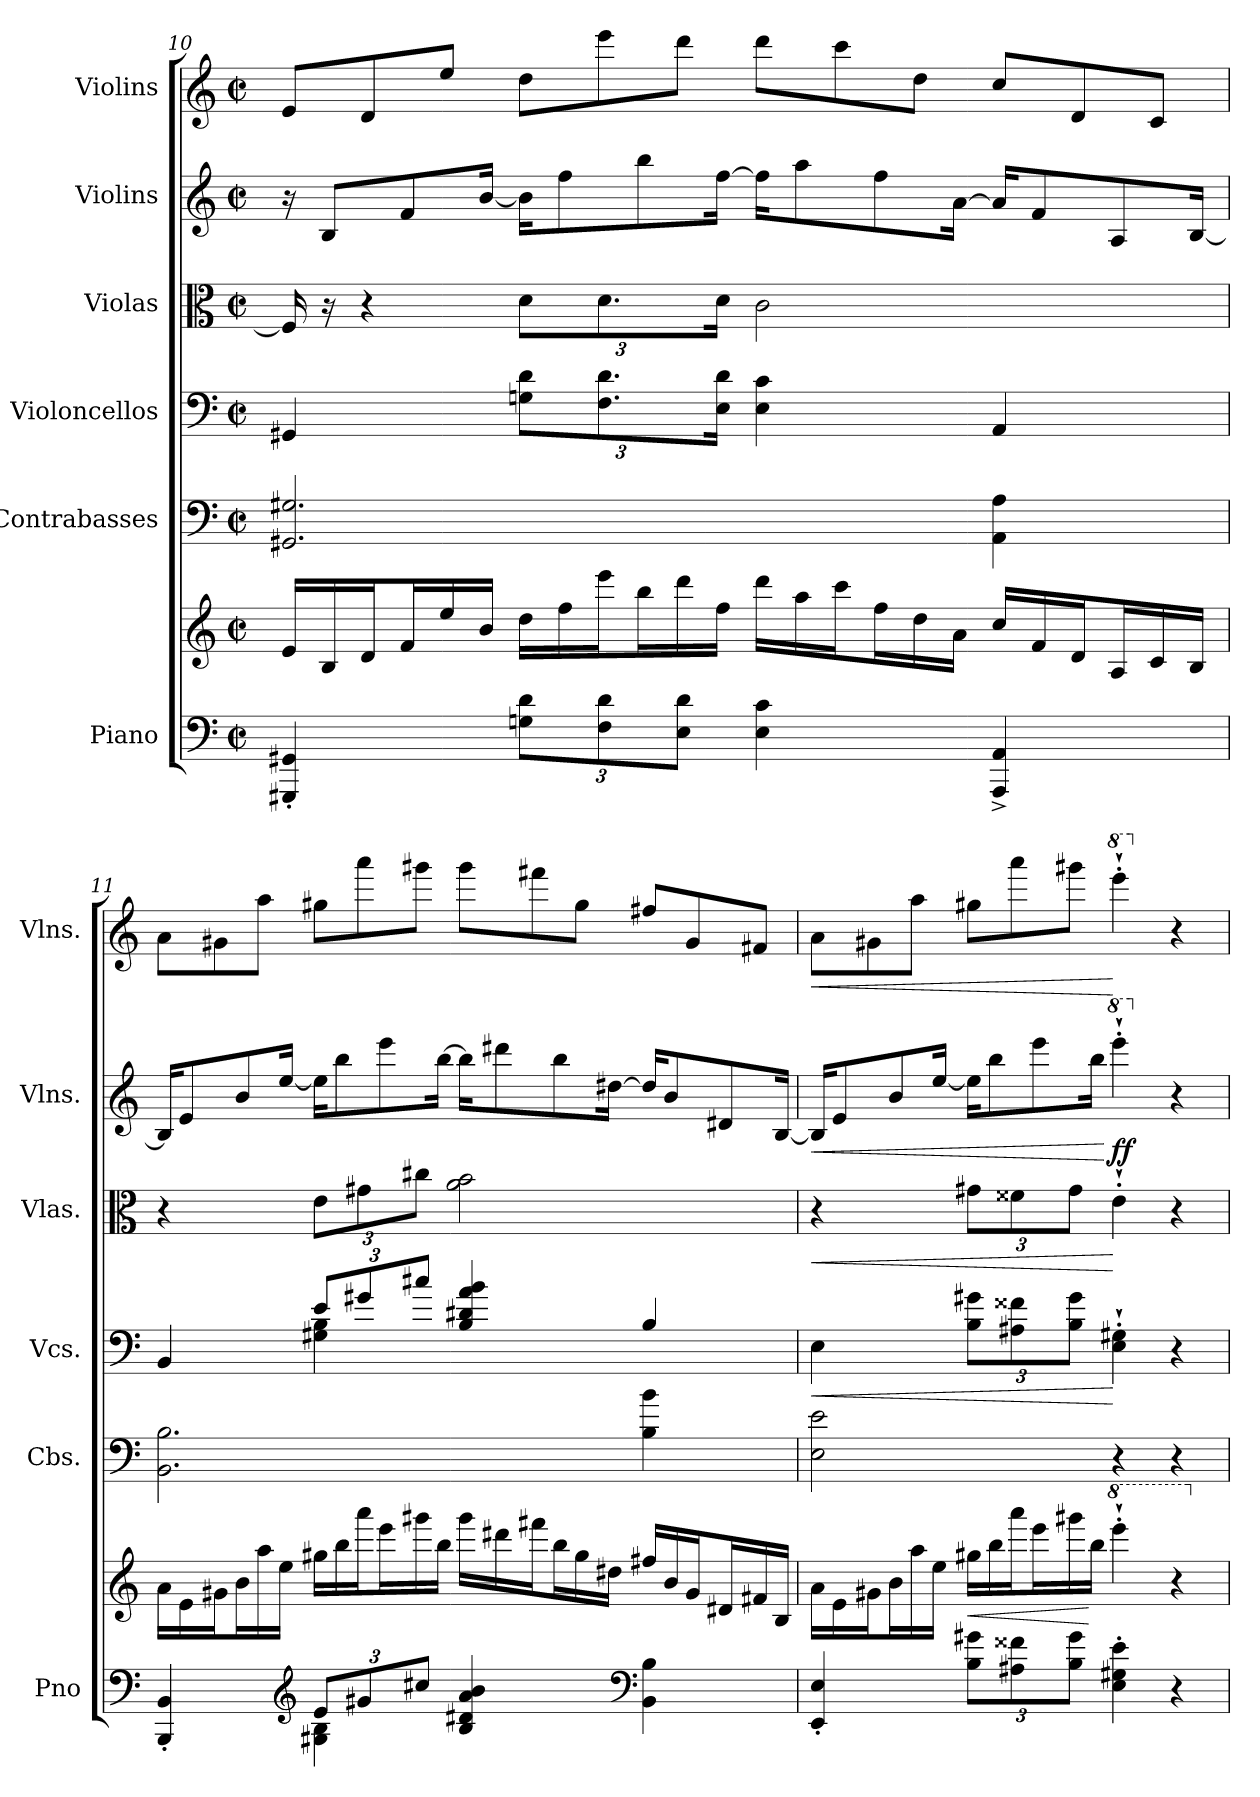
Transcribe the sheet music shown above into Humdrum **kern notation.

**kern	**kern	**dynam	**kern	**kern	**dynam	**kern	**dynam	**kern	**dynam	**kern	**dynam
*part6	*part6	*part6	*part5	*part4	*part4	*part3	*part3	*part2	*part2	*part1	*part1
*staff7	*staff6	*staff6/7	*staff5	*staff4	*staff4	*staff3	*staff3	*staff2	*staff2	*staff1	*staff1
*I"Piano	*	*	*I"Contrabasses	*I"Violoncellos	*	*I"Violas	*	*I"Violins	*	*I"Violins	*
*I'Pno	*	*	*I'Cbs.	*I'Vcs.	*	*I'Vlas.	*	*I'Vlns.	*	*I'Vlns.	*
!!LO:LB:g=z
*clefF4	*clefG2	*	*clefF4	*clefF4	*	*clefC3	*	*clefG2	*	*clefG2	*
*	*	*	*ITrd7c12	*	*	*	*	*	*	*	*
*k[]	*k[]	*	*k[]	*k[]	*	*k[]	*	*k[]	*	*k[]	*
*M4/4	*M4/4	*	*M4/4	*M4/4	*	*M4/4	*	*M4/4	*	*M4/4	*
*met(c|)	*met(c|)	*	*met(c|)	*met(c|)	*	*met(c|)	*	*met(c|)	*	*met(c|)	*
*	*Xtuplet	*	*	*	*	*Xtuplet	*	*Xtuplet	*	*Xtuplet	*
=10	=10	=10	=10	=10	=10	=10	=10	=10	=10	=10	=10
4GGG#X/' 4GG#X/'	24e/LL	.	2.GGG#X/ 2.GG#X/	4GG#X/	.	24F/]	.	24r	.	12e/L	.
.	24B/	.	.	.	.	24r	.	12B/L	.	.	.
.	24d/J	.	.	.	.	6r	.	.	.	12d/	.
.	24f/L	.	.	.	.	.	.	12f/	.	.	.
.	24ee/	.	.	.	.	.	.	.	.	12ee/J	.
.	24b/JJ	.	.	.	.	.	.	[24b/Jk	.	.	.
*Xbrackettup	*	*	*	*Xbrackettup	*	*tuplet	*	*	*	*	*
*	*	*	*	*	*	*Xbrackettup	*	*	*	*	*
12Gn\ 12d\L	24dd\LL	.	.	12Gn\ 12d\L	.	12d\L	.	24b\KL]	.	12dd\L	.
.	24ff\	.	.	.	.	.	.	12ff\	.	.	.
12F\ 12d\	24eee\J	.	.	12.F\ 12.d\	.	12.d\	.	.	.	12eee\	.
.	24bb\L	.	.	.	.	.	.	12bb\	.	.	.
12E\ 12d\J	24ddd\	.	.	.	.	.	.	.	.	12ddd\J	.
.	24ff\JJ	.	.	24E\ 24d\Jk	.	24d\Jk	.	[24ff\Jk	.	.	.
4E\ 4c\	24ddd\LL	.	.	4E\ 4c\	.	2c\	.	24ff\KL]	.	12ddd\L	.
.	24aa\	.	.	.	.	.	.	12aa\	.	.	.
.	24ccc\J	.	.	.	.	.	.	.	.	12ccc\	.
.	24ff\L	.	.	.	.	.	.	12ff\	.	.	.
.	24dd\	.	.	.	.	.	.	.	.	12dd\J	.
.	24a\JJ	.	.	.	.	.	.	[24a\Jk	.	.	.
4AAA/^ 4AA/^	24cc/LL	.	4AAA\ 4AA\	4AA/	.	.	.	24a/KL]	.	12cc/L	.
.	24f/	.	.	.	.	.	.	12f/	.	.	.
.	24d/J	.	.	.	.	.	.	.	.	12d/	.
.	24A/L	.	.	.	.	.	.	12A/	.	.	.
.	24c/	.	.	.	.	.	.	.	.	12c/J	.
.	24B/JJ	.	.	.	.	.	.	[24B/Jk	.	.	.
=11	=11	=11	=11	=11	=11	=11	=11	=11	=11	=11	=11
*^	*	*	*	*^	*	*	*	*	*	*	*
4BBB/' 4BB/'	4ryy	24a\LL	.	2.BBB\ 2.BB\	4BB/	4ryy	.	4r	.	24B/KL]	.	12a\L	.
.	.	24e\	.	.	.	.	.	.	.	12e/	.	.	.
.	.	24g#X\J	.	.	.	.	.	.	.	.	.	12g#X\	.
.	.	24b\L	.	.	.	.	.	.	.	12b/	.	.	.
.	.	24aa\	.	.	.	.	.	.	.	.	.	12aa\J	.
.	.	24ee\JJ	.	.	.	.	.	.	.	[24ee/Jk	.	.	.
*clefG2	*	*	*	*	*	*	*	*	*	*	*	*	*
12e/L	4G#X\ 4B\	24gg#X\LL	.	.	12e/L	4G#X\ 4B\	.	12e\L	.	24ee\KL]	.	12gg#X\L	.
.	.	24bb\	.	.	.	.	.	.	.	12bb\	.	.	.
12g#X/	.	24aaa\J	.	.	12g#X/	.	.	12g#X\	.	.	.	12aaa\	.
.	.	24eee\L	.	.	.	.	.	.	.	12eee\	.	.	.
12cc#X/J	.	24ggg#X\	.	.	12cc#X/J	.	.	12cc#X\J	.	.	.	12ggg#X\J	.
.	.	24bb\JJ	.	.	.	.	.	.	.	[24bb\Jk	.	.	.
4B/ 4d#X/ 4a/ 4b/	2ryy	24ggg#\LL	.	.	4B/ 4d#X/ 4a/ 4b/	2ryy	.	2a\ 2b\	.	24bb\KL]	.	12ggg#\L	.
.	.	24ddd#X\	.	.	.	.	.	.	.	12ddd#X\	.	.	.
.	.	24fff#X\J	.	.	.	.	.	.	.	.	.	12fff#X\	.
.	.	24bb\L	.	.	.	.	.	.	.	12bb\	.	.	.
.	.	24gg#\	.	.	.	.	.	.	.	.	.	12gg#\J	.
.	.	24dd#X\JJ	.	.	.	.	.	.	.	[24dd#X\Jk	.	.	.
*clefF4	*	*	*	*	*	*	*	*	*	*	*	*	*
4BB\ 4B\	.	24ff#X/LL	.	4BB\ 4B\	4B/	.	.	.	.	24dd#/KL]	.	12ff#X/L	.
.	.	24b/	.	.	.	.	.	.	.	12b/	.	.	.
.	.	24g#/J	.	.	.	.	.	.	.	.	.	12g#/	.
.	.	24d#X/L	.	.	.	.	.	.	.	12d#X/	.	.	.
.	.	24f#X/	.	.	.	.	.	.	.	.	.	12f#X/J	.
.	.	24B/JJ	.	.	.	.	.	.	.	[24B/Jk	.	.	.
*v	*v	*	*	*	*v	*v	*	*	*	*	*	*	*
=12	=12	=12	=12	=12	=12	=12	=12	=12	=12	=12	=12
!	!	!	!	!	!LO:HP:b	!	!LO:HP:b	!	!LO:HP:b	!	!LO:HP:b
4EE/' 4E/'	24a\LL	.	2EE\ 2E\	4E\	<	4r	<	24B/KL]	<	12a\L	<
.	24e\	.	.	.	.	.	.	12e/	.	.	.
.	24g#X\J	.	.	.	.	.	.	.	.	12g#X\	.
.	24b\L	.	.	.	.	.	.	12b/	.	.	.
.	24aa\	.	.	.	.	.	.	.	.	12aa\J	.
.	24ee\JJ	.	.	.	.	.	.	[24ee/Jk	.	.	.
!	!	!LO:HP:b	!	!	!	!	!	!	!	!	!
12B\ 12g#X\L	24gg#X\LL	<	.	12B\ 12g#X\L	.	12g#X\L	.	24ee\KL]	.	12gg#X\L	.
.	24bb\	.	.	.	.	.	.	12bb\	.	.	.
12A#X\ 12f##X\	24aaa\J	.	.	12A#X\ 12f##X\	.	12f##X\	.	.	.	12aaa\	.
.	24eee\L	.	.	.	.	.	.	12eee\	.	.	.
12B\ 12g#\J	24ggg#X\	.	.	12B\ 12g#\J	.	12g#\J	.	.	.	12ggg#X\J	.
.	24bb\JJ	[	.	.	.	.	.	24bb\Jk	.	.	.
*	*8va	*	*	*	*	*	*	*	*	*	*
*	*	*	*	*	*	*	*	*8va	*	*	*
*	*	*	*	*	*	*	*	*	*	*8va	*
!	!	!	!	!	!	!	!	!	!LO:DY:n=1:b	!	!
4E\' 4G#X\' 4e\'	4eeee'`\	.	4r	4E\'` 4G#X\'`	[	4e'`\	[	4eeee'`\	[ ff	4eeee'`\	[
*	*	*	*	*	*	*	*	*X8va	*	*	*
*	*	*	*	*	*	*	*	*	*	*X8va	*
4r	4r	.	4r	4r	.	4r	.	4r	.	4r	.
*	*X8va	*	*	*	*	*	*	*	*	*	*
=	=	=	=	=	=	=	=	=	=	=	=
*-	*-	*-	*-	*-	*-	*-	*-	*-	*-	*-	*-
